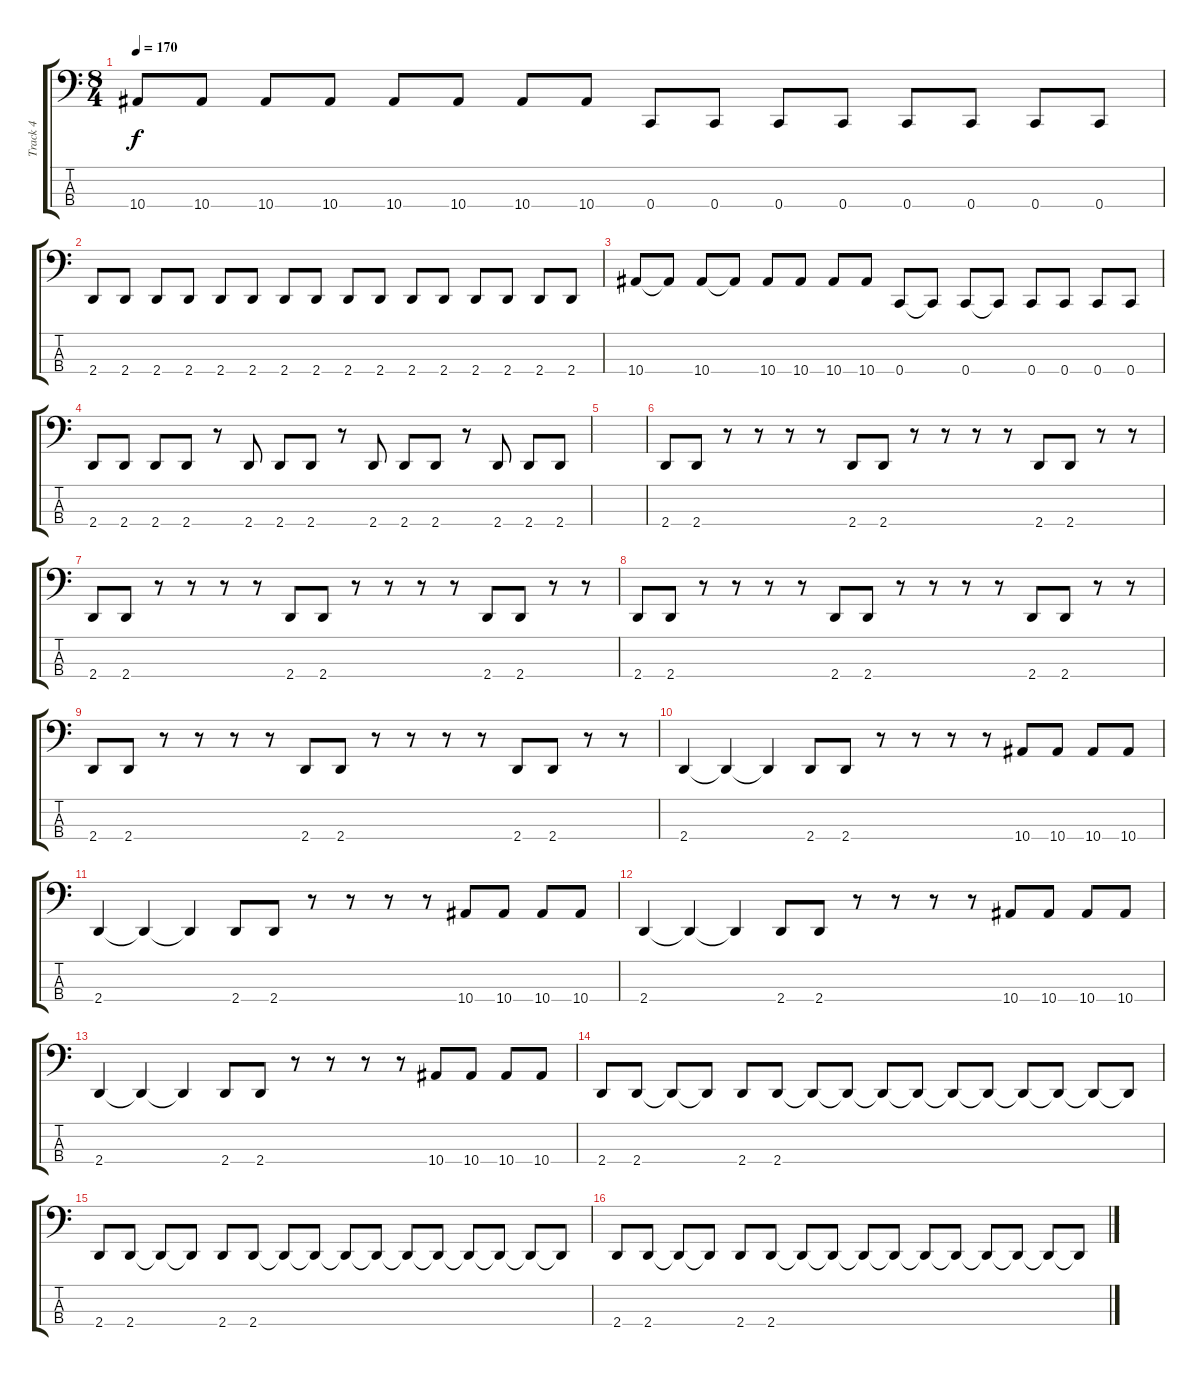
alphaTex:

\track ("Track 4" "Track 4") {instrument fretlessbass}
\staff {score tabs}
\tuning (F2 C2 G1 C1) {hide}
\ts (8 4)
\tempo 170
\clef f4
\ks c
10.4.8{dy f} 10.4.8 10.4.8 10.4.8 10.4.8 10.4.8 10.4.8 10.4.8 0.4.8 0.4.8 0.4.8 0.4.8 0.4.8 0.4.8 0.4.8 0.4.8 |
2.4.8 2.4.8 2.4.8 2.4.8 2.4.8 2.4.8 2.4.8 2.4.8 2.4.8 2.4.8 2.4.8 2.4.8 2.4.8 2.4.8 2.4.8 2.4.8 |
10.4.8 10.4{t}.8 10.4.8 10.4{t}.8 10.4.8 10.4.8 10.4.8 10.4.8 0.4.8 0.4{t}.8 0.4.8 0.4{t}.8 0.4.8 0.4.8 0.4.8 0.4.8 |
2.4.8 2.4.8 2.4.8 2.4.8 r.8 2.4.8 2.4.8 2.4.8 r.8 2.4.8 2.4.8 2.4.8 r.8 2.4.8 2.4.8 2.4.8 |
|
2.4.8 2.4.8 r.8 r.8 r.8 r.8 2.4.8 2.4.8 r.8 r.8 r.8 r.8 2.4.8 2.4.8 r.8 r.8 |
2.4.8 2.4.8 r.8 r.8 r.8 r.8 2.4.8 2.4.8 r.8 r.8 r.8 r.8 2.4.8 2.4.8 r.8 r.8 |
2.4.8 2.4.8 r.8 r.8 r.8 r.8 2.4.8 2.4.8 r.8 r.8 r.8 r.8 2.4.8 2.4.8 r.8 r.8 |
2.4.8 2.4.8 r.8 r.8 r.8 r.8 2.4.8 2.4.8 r.8 r.8 r.8 r.8 2.4.8 2.4.8 r.8 r.8 |
2.4.4 2.4{t}.4 2.4{t}.4 2.4.8 2.4.8 r.8 r.8 r.8 r.8 10.4.8 10.4.8 10.4.8 10.4.8 |
2.4.4 2.4{t}.4 2.4{t}.4 2.4.8 2.4.8 r.8 r.8 r.8 r.8 10.4.8 10.4.8 10.4.8 10.4.8 |
2.4.4 2.4{t}.4 2.4{t}.4 2.4.8 2.4.8 r.8 r.8 r.8 r.8 10.4.8 10.4.8 10.4.8 10.4.8 |
2.4.4 2.4{t}.4 2.4{t}.4 2.4.8 2.4.8 r.8 r.8 r.8 r.8 10.4.8 10.4.8 10.4.8 10.4.8 |
2.4.8 2.4.8 2.4{t}.8 2.4{t}.8 2.4.8 2.4.8 2.4{t}.8 2.4{t}.8 2.4{t}.8 2.4{t}.8 2.4{t}.8 2.4{t}.8 2.4{t}.8 2.4{t}.8 2.4{t}.8 2.4{t}.8 |
2.4.8 2.4.8 2.4{t}.8 2.4{t}.8 2.4.8 2.4.8 2.4{t}.8 2.4{t}.8 2.4{t}.8 2.4{t}.8 2.4{t}.8 2.4{t}.8 2.4{t}.8 2.4{t}.8 2.4{t}.8 2.4{t}.8 |
2.4.8 2.4.8 2.4{t}.8 2.4{t}.8 2.4.8 2.4.8 2.4{t}.8 2.4{t}.8 2.4{t}.8 2.4{t}.8 2.4{t}.8 2.4{t}.8 2.4{t}.8 2.4{t}.8 2.4{t}.8 2.4{t}.8
